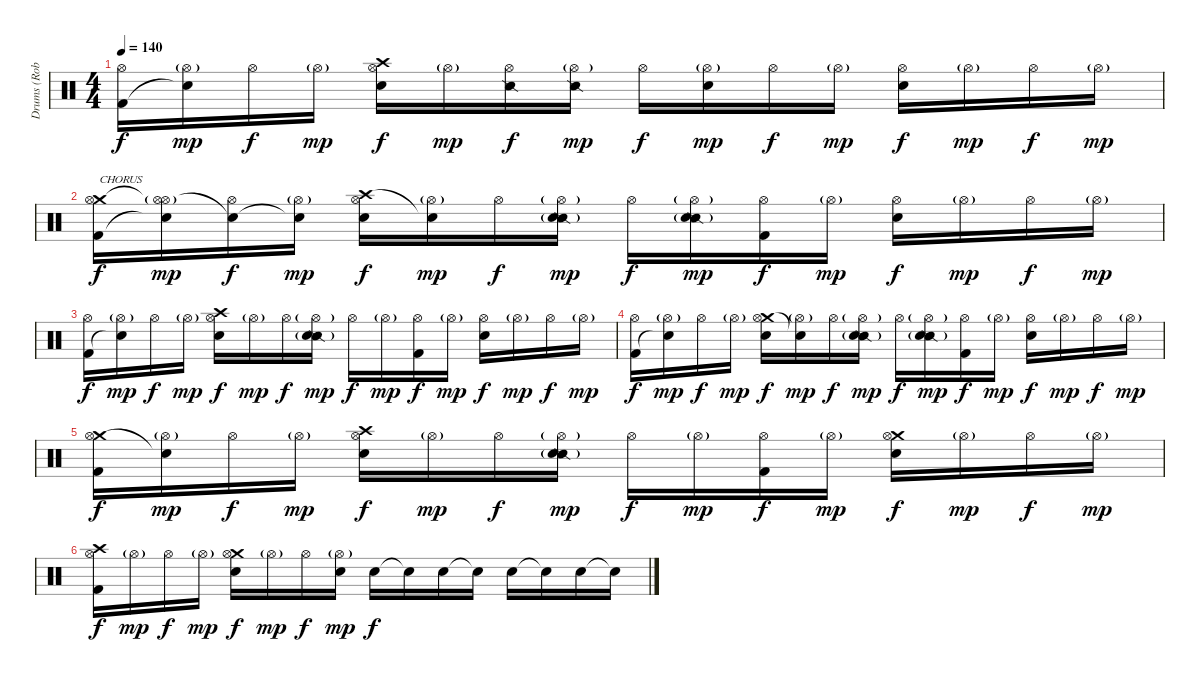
\track ("Drums (Rob Bourdon)" "Drums (Rob") {instrument percussion}
\staff {score}
\articulation defaults
\ts (4 4)
\tempo 140
\clef neutral
\ks c
("Hi-Hat (open)" "Kick (hit) 2").16{dy f volume 14} ("Hi-Hat (open)"{g} "Snare (hit)"{t}).16{dy mp} "Hi-Hat (open)".16{dy f} "Hi-Hat (open)"{g}.16{dy mp} ("Crash high (hit)" "Hi-Hat (open)" "Electric Snare (hit)").16{dy f} "Hi-Hat (open)"{g}.16{dy mp} ("Hi-Hat (open)" "Snare (side stick) 2").16{dy f} ("Hi-Hat (open)"{g} "Snare (side stick) 2").16{dy mp} "Hi-Hat (open)".16{dy f} ("Hi-Hat (open)"{g} "Electric Snare (hit)").16{dy mp} "Hi-Hat (open)".16{dy f} "Hi-Hat (open)"{g}.16{dy mp} ("Hi-Hat (open)" "Electric Snare (hit)").16{dy f} "Hi-Hat (open)"{g}.16{dy mp} "Hi-Hat (open)".16{dy f} "Hi-Hat (open)"{g}.16{dy mp} |
("Crash medium (hit)" "Hi-Hat (open)" "Kick (hit) 2").16{txt "CHORUS" dy f volume 14} ("Hi-Hat (open)"{t} "Hi-Hat (open)"{g} "Snare (hit)"{t}).16{dy mp} ("Snare (hit)"{t} "Hi-Hat (open)").16{dy f} ("Snare (hit)"{t} "Hi-Hat (open)"{g}).16{dy mp} ("Crash high (hit)" "Hi-Hat (open)" "Electric Snare (hit)").16{dy f} ("Snare (hit)"{t} "Hi-Hat (open)"{g}).16{dy mp} "Hi-Hat (open)".16{dy f} ("Hi-Hat (open)"{g} "Snare (side stick) 2" "Electric Snare (hit)"{g}).16{dy mp} "Hi-Hat (open)".16{dy f} ("Hi-Hat (open)"{g} "Snare (side stick) 2" "Electric Snare (hit)"{g}).16{dy mp} ("Hi-Hat (open)" "Kick (hit) 2").16{dy f} "Hi-Hat (open)"{g}.16{dy mp} ("Hi-Hat (open)" "Electric Snare (hit)").16{dy f} "Hi-Hat (open)"{g}.16{dy mp} "Hi-Hat (open)".16{dy f} "Hi-Hat (open)"{g}.16{dy mp} |
("Hi-Hat (open)" "Kick (hit) 2").16{dy f volume 14} ("Hi-Hat (open)"{g} "Snare (hit)"{t}).16{dy mp} "Hi-Hat (open)".16{dy f} "Hi-Hat (open)"{g}.16{dy mp} ("Crash high (hit)" "Hi-Hat (open)" "Electric Snare (hit)").16{dy f} "Hi-Hat (open)"{g}.16{dy mp} "Hi-Hat (open)".16{dy f} ("Hi-Hat (open)"{g} "Snare (side stick) 2" "Electric Snare (hit)"{g}).16{dy mp} "Hi-Hat (open)".16{dy f} "Hi-Hat (open)"{g}.16{dy mp} ("Hi-Hat (open)" "Kick (hit) 2").16{dy f} "Hi-Hat (open)"{g}.16{dy mp} ("Hi-Hat (open)" "Electric Snare (hit)").16{dy f} "Hi-Hat (open)"{g}.16{dy mp} "Hi-Hat (open)".16{dy f} "Hi-Hat (open)"{g}.16{dy mp} |
("Hi-Hat (open)" "Kick (hit) 2").16{dy f volume 14} ("Hi-Hat (open)"{g} "Snare (hit)"{t}).16{dy mp} "Hi-Hat (open)".16{dy f} "Hi-Hat (open)"{g}.16{dy mp} ("Crash medium (hit)" "Hi-Hat (open)" "Electric Snare (hit)").16{dy f} ("Snare (hit)"{t} "Hi-Hat (open)"{g}).16{dy mp} "Hi-Hat (open)".16{dy f} ("Hi-Hat (open)"{g} "Snare (side stick) 2" "Electric Snare (hit)"{g}).16{dy mp} "Hi-Hat (open)".16{dy f} ("Hi-Hat (open)"{g} "Snare (side stick) 2" "Electric Snare (hit)"{g}).16{dy mp} ("Hi-Hat (open)" "Kick (hit) 2").16{dy f} "Hi-Hat (open)"{g}.16{dy mp} ("Hi-Hat (open)" "Electric Snare (hit)").16{dy f} "Hi-Hat (open)"{g}.16{dy mp} "Hi-Hat (open)".16{dy f} "Hi-Hat (open)"{g}.16{dy mp} |
("Crash medium (hit)" "Hi-Hat (open)" "Kick (hit) 2").16{dy f volume 14} ("Hi-Hat (open)"{g} "Snare (hit)"{t}).16{dy mp} "Hi-Hat (open)".16{dy f} "Hi-Hat (open)"{g}.16{dy mp} ("Crash high (hit)" "Hi-Hat (open)" "Electric Snare (hit)").16{dy f} "Hi-Hat (open)"{g}.16{dy mp} "Hi-Hat (open)".16{dy f} ("Hi-Hat (open)"{g} "Snare (side stick) 2" "Electric Snare (hit)"{g}).16{dy mp} "Hi-Hat (open)".16{dy f} "Hi-Hat (open)"{g}.16{dy mp} ("Hi-Hat (open)" "Kick (hit) 2").16{dy f} "Hi-Hat (open)"{g}.16{dy mp} ("Crash medium (hit)" "Hi-Hat (open)" "Electric Snare (hit)").16{dy f} "Hi-Hat (open)"{g}.16{dy mp} "Hi-Hat (open)".16{dy f} "Hi-Hat (open)"{g}.16{dy mp} |
("Crash high (hit)" "Hi-Hat (open)" "Kick (hit) 2").16{dy f} "Hi-Hat (open)"{g}.16{dy mp} "Hi-Hat (open)".16{dy f} "Hi-Hat (open)"{g}.16{dy mp} ("Crash medium (hit)" "Hi-Hat (open)" "Electric Snare (hit)").16{dy f} "Hi-Hat (open)"{g}.16{dy mp} "Hi-Hat (open)".16{dy f} ("Hi-Hat (open)"{g} "Electric Snare (hit)").16{dy mp} "Electric Snare (hit)".16{dy f} "Snare (hit)"{t}.16 "Electric Snare (hit)".16 "Snare (hit)"{t}.16 "Electric Snare (hit)".16 "Snare (hit)"{t}.16 "Electric Snare (hit)".16 "Snare (hit)"{t}.16
